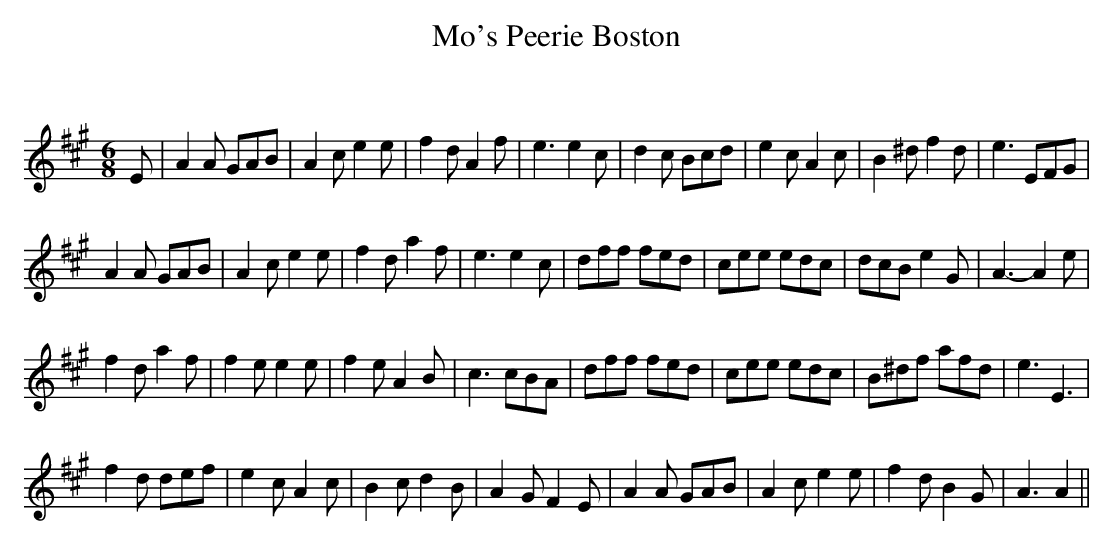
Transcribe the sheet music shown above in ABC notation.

X:1
T: Mo's Peerie Boston
C:
Q:180
K:A
M:6/8
L:1/16
E2|A4A2 G2A2B2|A4c2 e4e2|f4d2 A4f2|e6e4c2|d4c2 B2c2d2|e4c2 A4c2|B4^d2 f4d2|e6E2F2G2|
A4A2 G2A2B2|A4c2 e4e2|f4d2 a4f2|e6e4c2|d2f2f2 f2e2d2|c2e2e2 e2d2c2|d2c2B2 e4G2|A6-A4e2|
f4d2 a4f2|f4e2 e4e2|f4e2 A4B2|c6 c2B2A2|d2f2f2 f2e2d2|c2e2e2 e2d2c2|B2^d2f2 a2f2d2|e6E6|
f4d2 d2e2f2|e4c2 A4c2|B4c2 d4B2|A4G2 F4E2|A4A2 G2A2B2|A4c2 e4e2|f4d2 B4G2|A6A4||
